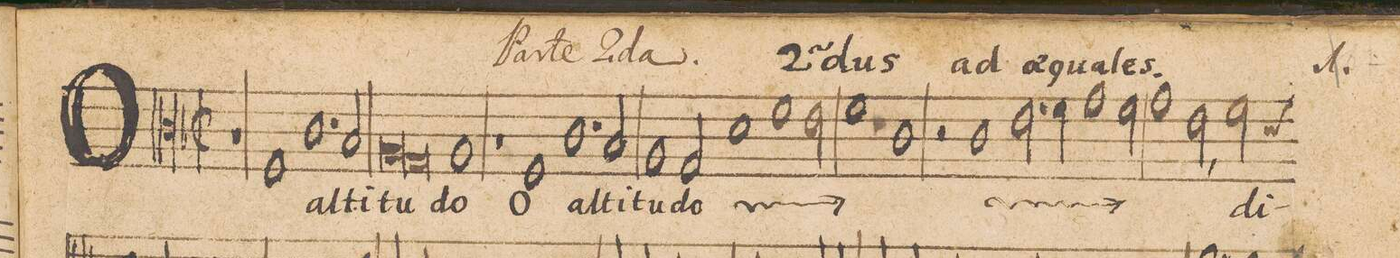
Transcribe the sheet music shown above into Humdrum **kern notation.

**kern	**text
*I"TENOR.	*
*clefC3	*
*k[b-]	*
*met(C|)	*
*M2/1	*
1r	.
1F	O
=2-	=2-
1.c	al-
2B-/	-ti-
=3-	=3-
*lig	*
1A	-tu-
1G	.
*Xlig	*
=4-	=4-
1A	-do
1r	.
=5-	=5-
1F	O
1.c	al-
=6-	=6-
2B-/	-ti-
1A	-tu-
=7-	=7-
2G/	-do
*	*ij
1d	O
1f\	al-
=8-	=8-
*2\right	*
2e\	-ti-
1f	-tu-
=9-	=9-
1c	-do
2r	.
1c\	O
=10-	=10-
2.e\	al-
4f\	-ti-
1g\	-tu-
=11-	=11-
2f\	.
1g	.
=12-	=12-
2e,\	-do
*	*Xij
2f\	di-
*-	*-
